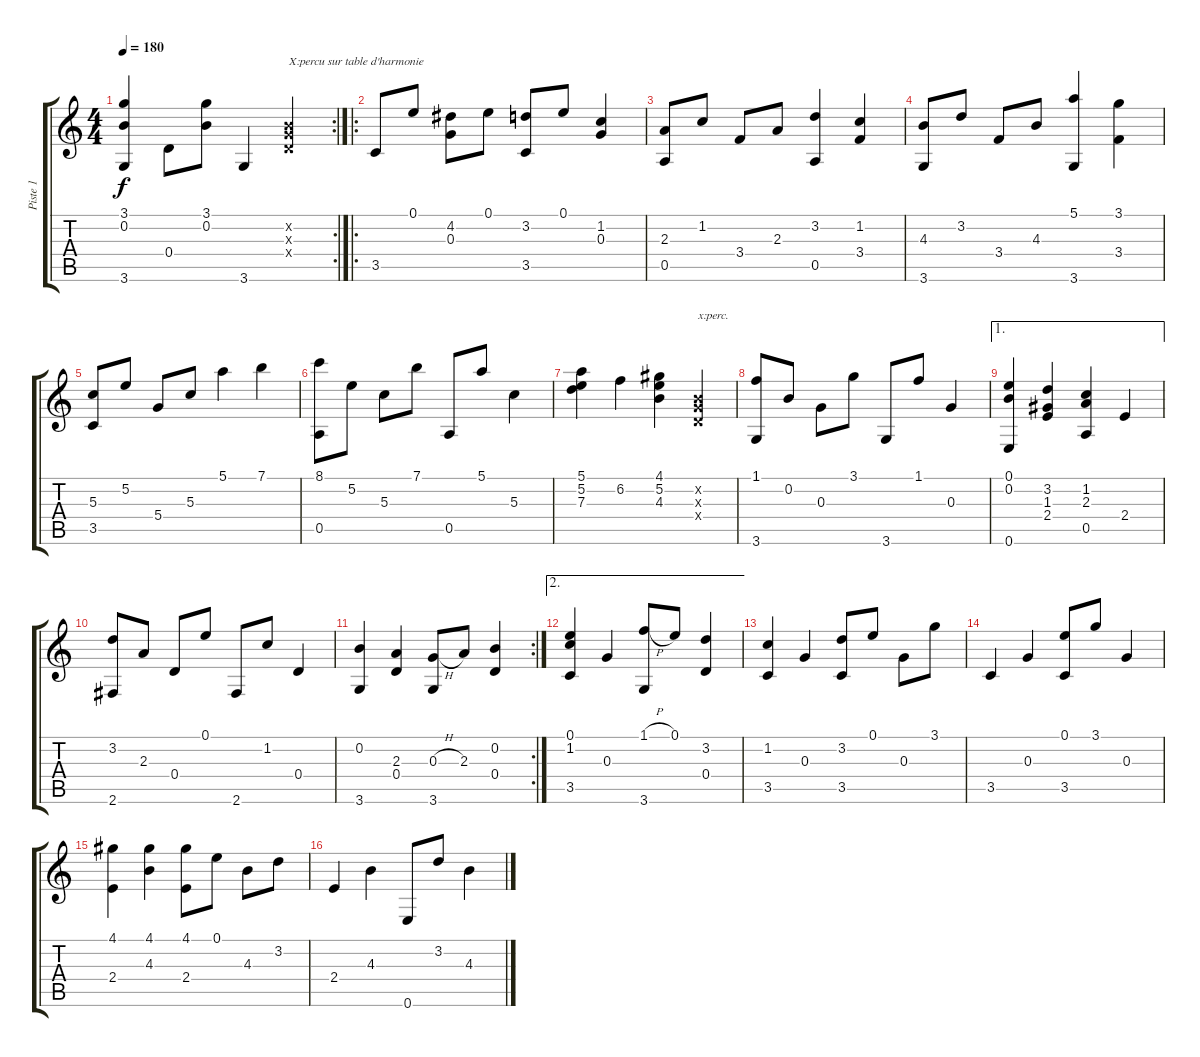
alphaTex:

\track ("Piste 1" "Piste 1") {instrument acousticguitarnylon}
\staff {score tabs}
\tuning (E4 B3 G3 D3 A2 E2) {hide}
\rc 2
\ts (4 4)
\tempo 180
\clef g2
\ks c
(3.1 0.2 3.6).4{dy f} 0.4.8 (3.1 0.2).8 3.6.4 (0.2{x} 0.3{x} 0.4{x}).4{txt "X:percu sur table d'harmonie"} |
\ro
3.5.8 0.1.8 (4.2 0.3).8 0.1.8 (3.2 3.5).8 0.1.8 (1.2 0.3).4 |
(2.3 0.5).8 1.2.8 3.4.8 2.3.8 (3.2 0.5).4 (1.2 3.4).4 |
(4.3 3.6).8 3.2.8 3.4.8 4.3.8 (5.1 3.6).4 (3.1 3.4).4 |
(5.3 3.5).8 5.2.8 5.4.8 5.3.8 5.1.4 7.1.4 |
(8.1 0.5).8 5.2.8 5.3.8 7.1.8 0.5.8 5.1.8 5.3.4 |
(5.1 5.2 7.3).4 6.2.4 (4.1 5.2 4.3).4 (0.2{x} 0.3{x} 0.4{x}).4{txt "x:perc."} |
(1.1 3.6).8 0.2.8 0.3.8 3.1.8 3.6.8 1.1.8 0.3.4 |
\ae 1
(0.1 0.2 0.6).4 (3.2 1.3 2.4).4 (1.2 2.3 0.5).4 2.4.4 |
(3.2 2.6).8 2.3.8 0.4.8 0.1.8 2.6.8 1.2.8 0.4.4 |
\rc 2
(0.2 3.6).4 (2.3 0.4).4 (0.3{h} 3.6).8 2.3.8 (0.2 0.4).4 |
\ae 2
(0.1 1.2 3.5).4 0.3.4 (1.1{h} 3.6).8 0.1.8 (3.2 0.4).4 |
(1.2 3.5).4 0.3.4 (3.2 3.5).8 0.1.8 0.3.8 3.1.8 |
3.5.4 0.3.4 (0.1 3.5).8 3.1.8 0.3.4 |
(4.1 2.4).4 (4.1 4.3).4 (4.1 2.4).8 0.1.8 4.3.8 3.2.8 |
2.4.4 4.3.4 0.6.8 3.2.8 4.3.4
